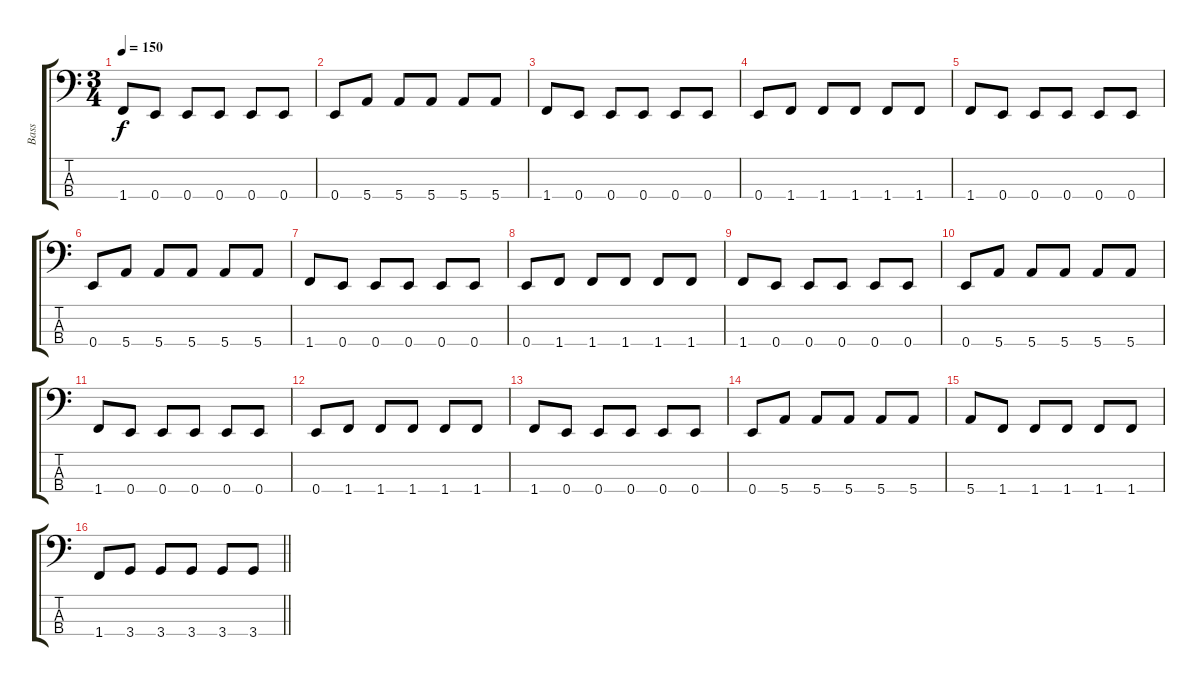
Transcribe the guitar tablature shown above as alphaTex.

\track ("Bass" "Bass") {instrument electricbasspick}
\staff {score tabs}
\tuning (G2 D2 A1 E1) {hide}
\ts (3 4)
\tempo 150
\clef f4
\ks c
1.4.8{dy f} 0.4.8 0.4.8 0.4.8 0.4.8 0.4.8 |
0.4.8 5.4.8 5.4.8 5.4.8 5.4.8 5.4.8 |
1.4.8 0.4.8 0.4.8 0.4.8 0.4.8 0.4.8 |
0.4.8 1.4.8 1.4.8 1.4.8 1.4.8 1.4.8 |
1.4.8 0.4.8 0.4.8 0.4.8 0.4.8 0.4.8 |
0.4.8 5.4.8 5.4.8 5.4.8 5.4.8 5.4.8 |
1.4.8 0.4.8 0.4.8 0.4.8 0.4.8 0.4.8 |
0.4.8 1.4.8 1.4.8 1.4.8 1.4.8 1.4.8 |
1.4.8 0.4.8 0.4.8 0.4.8 0.4.8 0.4.8 |
0.4.8 5.4.8 5.4.8 5.4.8 5.4.8 5.4.8 |
1.4.8 0.4.8 0.4.8 0.4.8 0.4.8 0.4.8 |
0.4.8 1.4.8 1.4.8 1.4.8 1.4.8 1.4.8 |
1.4.8 0.4.8 0.4.8 0.4.8 0.4.8 0.4.8 |
0.4.8 5.4.8 5.4.8 5.4.8 5.4.8 5.4.8 |
5.4.8 1.4.8 1.4.8 1.4.8 1.4.8 1.4.8 |
\barLineRight lightlight
1.4.8 3.4.8 3.4.8 3.4.8 3.4.8 3.4.8
